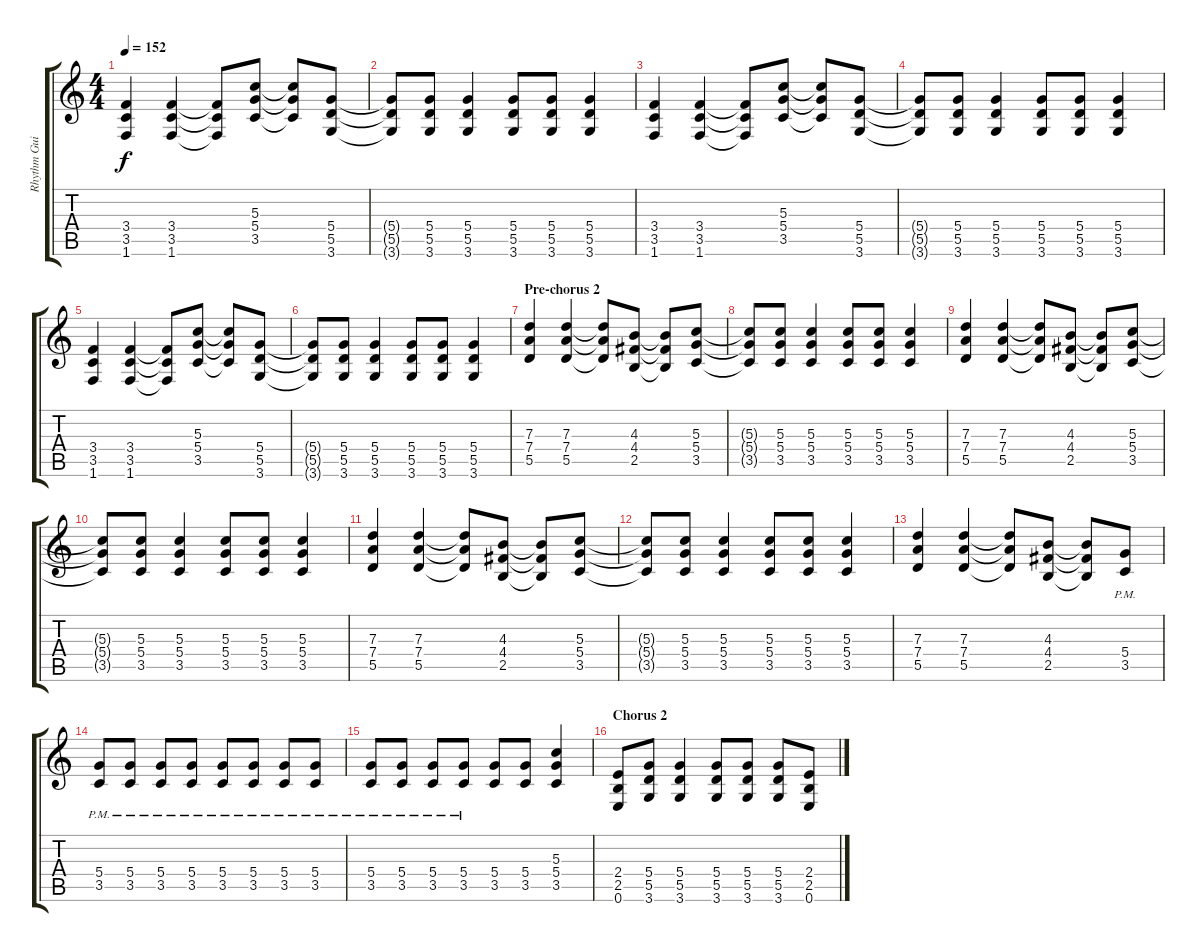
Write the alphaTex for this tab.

\track ("Rhythm Guitar" "Rhythm Gui") {instrument overdrivenguitar}
\staff {score tabs}
\tuning (E4 B3 G3 D3 A2 E2) {hide}
\ts (4 4)
\tempo 152
\clef g2
\ks c
(3.4 3.5 1.6).4{dy f} (3.4 3.5 1.6).4 (3.4{t} 3.5{t} 1.6{t}).8 (5.3 5.4 3.5).8 (5.3{t} 5.4{t} 3.5{t}).8 (5.4 5.5 3.6).8 |
(5.4{t} 5.5{t} 3.6{t}).8 (5.4 5.5 3.6).8 (5.4 5.5 3.6).4 (5.4 5.5 3.6).8 (5.4 5.5 3.6).8 (5.4 5.5 3.6).4 |
(3.4 3.5 1.6).4 (3.4 3.5 1.6).4 (3.4{t} 3.5{t} 1.6{t}).8 (5.3 5.4 3.5).8 (5.3{t} 5.4{t} 3.5{t}).8 (5.4 5.5 3.6).8 |
(5.4{t} 5.5{t} 3.6{t}).8 (5.4 5.5 3.6).8 (5.4 5.5 3.6).4 (5.4 5.5 3.6).8 (5.4 5.5 3.6).8 (5.4 5.5 3.6).4 |
(3.4 3.5 1.6).4 (3.4 3.5 1.6).4 (3.4{t} 3.5{t} 1.6{t}).8 (5.3 5.4 3.5).8 (5.3{t} 5.4{t} 3.5{t}).8 (5.4 5.5 3.6).8 |
(5.4{t} 5.5{t} 3.6{t}).8 (5.4 5.5 3.6).8 (5.4 5.5 3.6).4 (5.4 5.5 3.6).8 (5.4 5.5 3.6).8 (5.4 5.5 3.6).4 |
\section ("" "Pre-chorus 2")
(7.3 7.4 5.5).4 (7.3 7.4 5.5).4 (7.3{t} 7.4{t} 5.5{t}).8 (4.3 4.4 2.5).8 (4.3{t} 4.4{t} 2.5{t}).8 (5.3 5.4 3.5).8 |
(5.3{t} 5.4{t} 3.5{t}).8 (5.3 5.4 3.5).8 (5.3 5.4 3.5).4 (5.3 5.4 3.5).8 (5.3 5.4 3.5).8 (5.3 5.4 3.5).4 |
(7.3 7.4 5.5).4 (7.3 7.4 5.5).4 (7.3{t} 7.4{t} 5.5{t}).8 (4.3 4.4 2.5).8 (4.3{t} 4.4{t} 2.5{t}).8 (5.3 5.4 3.5).8 |
(5.3{t} 5.4{t} 3.5{t}).8 (5.3 5.4 3.5).8 (5.3 5.4 3.5).4 (5.3 5.4 3.5).8 (5.3 5.4 3.5).8 (5.3 5.4 3.5).4 |
(7.3 7.4 5.5).4 (7.3 7.4 5.5).4 (7.3{t} 7.4{t} 5.5{t}).8 (4.3 4.4 2.5).8 (4.3{t} 4.4{t} 2.5{t}).8 (5.3 5.4 3.5).8 |
(5.3{t} 5.4{t} 3.5{t}).8 (5.3 5.4 3.5).8 (5.3 5.4 3.5).4 (5.3 5.4 3.5).8 (5.3 5.4 3.5).8 (5.3 5.4 3.5).4 |
(7.3 7.4 5.5).4 (7.3 7.4 5.5).4 (7.3{t} 7.4{t} 5.5{t}).8 (4.3 4.4 2.5).8 (4.3{t} 4.4{t} 2.5{t}).8 (5.4{pm} 3.5{pm}).8 |
(5.4{pm} 3.5{pm}).8 (5.4{pm} 3.5{pm}).8 (5.4{pm} 3.5{pm}).8 (5.4{pm} 3.5{pm}).8 (5.4{pm} 3.5{pm}).8 (5.4{pm} 3.5{pm}).8 (5.4{pm} 3.5{pm}).8 (5.4{pm} 3.5{pm}).8 |
(5.4{pm} 3.5{pm}).8 (5.4{pm} 3.5{pm}).8 (5.4{pm} 3.5{pm}).8 (5.4{pm} 3.5{pm}).8 (5.4 3.5).8 (5.4 3.5).8 (5.3 5.4 3.5).4 |
\section ("" "Chorus 2")
(2.4 2.5 0.6).8 (5.4 5.5 3.6).8 (5.4 5.5 3.6).4 (5.4 5.5 3.6).8 (5.4 5.5 3.6).8 (5.4 5.5 3.6).8 (2.4 2.5 0.6).8
